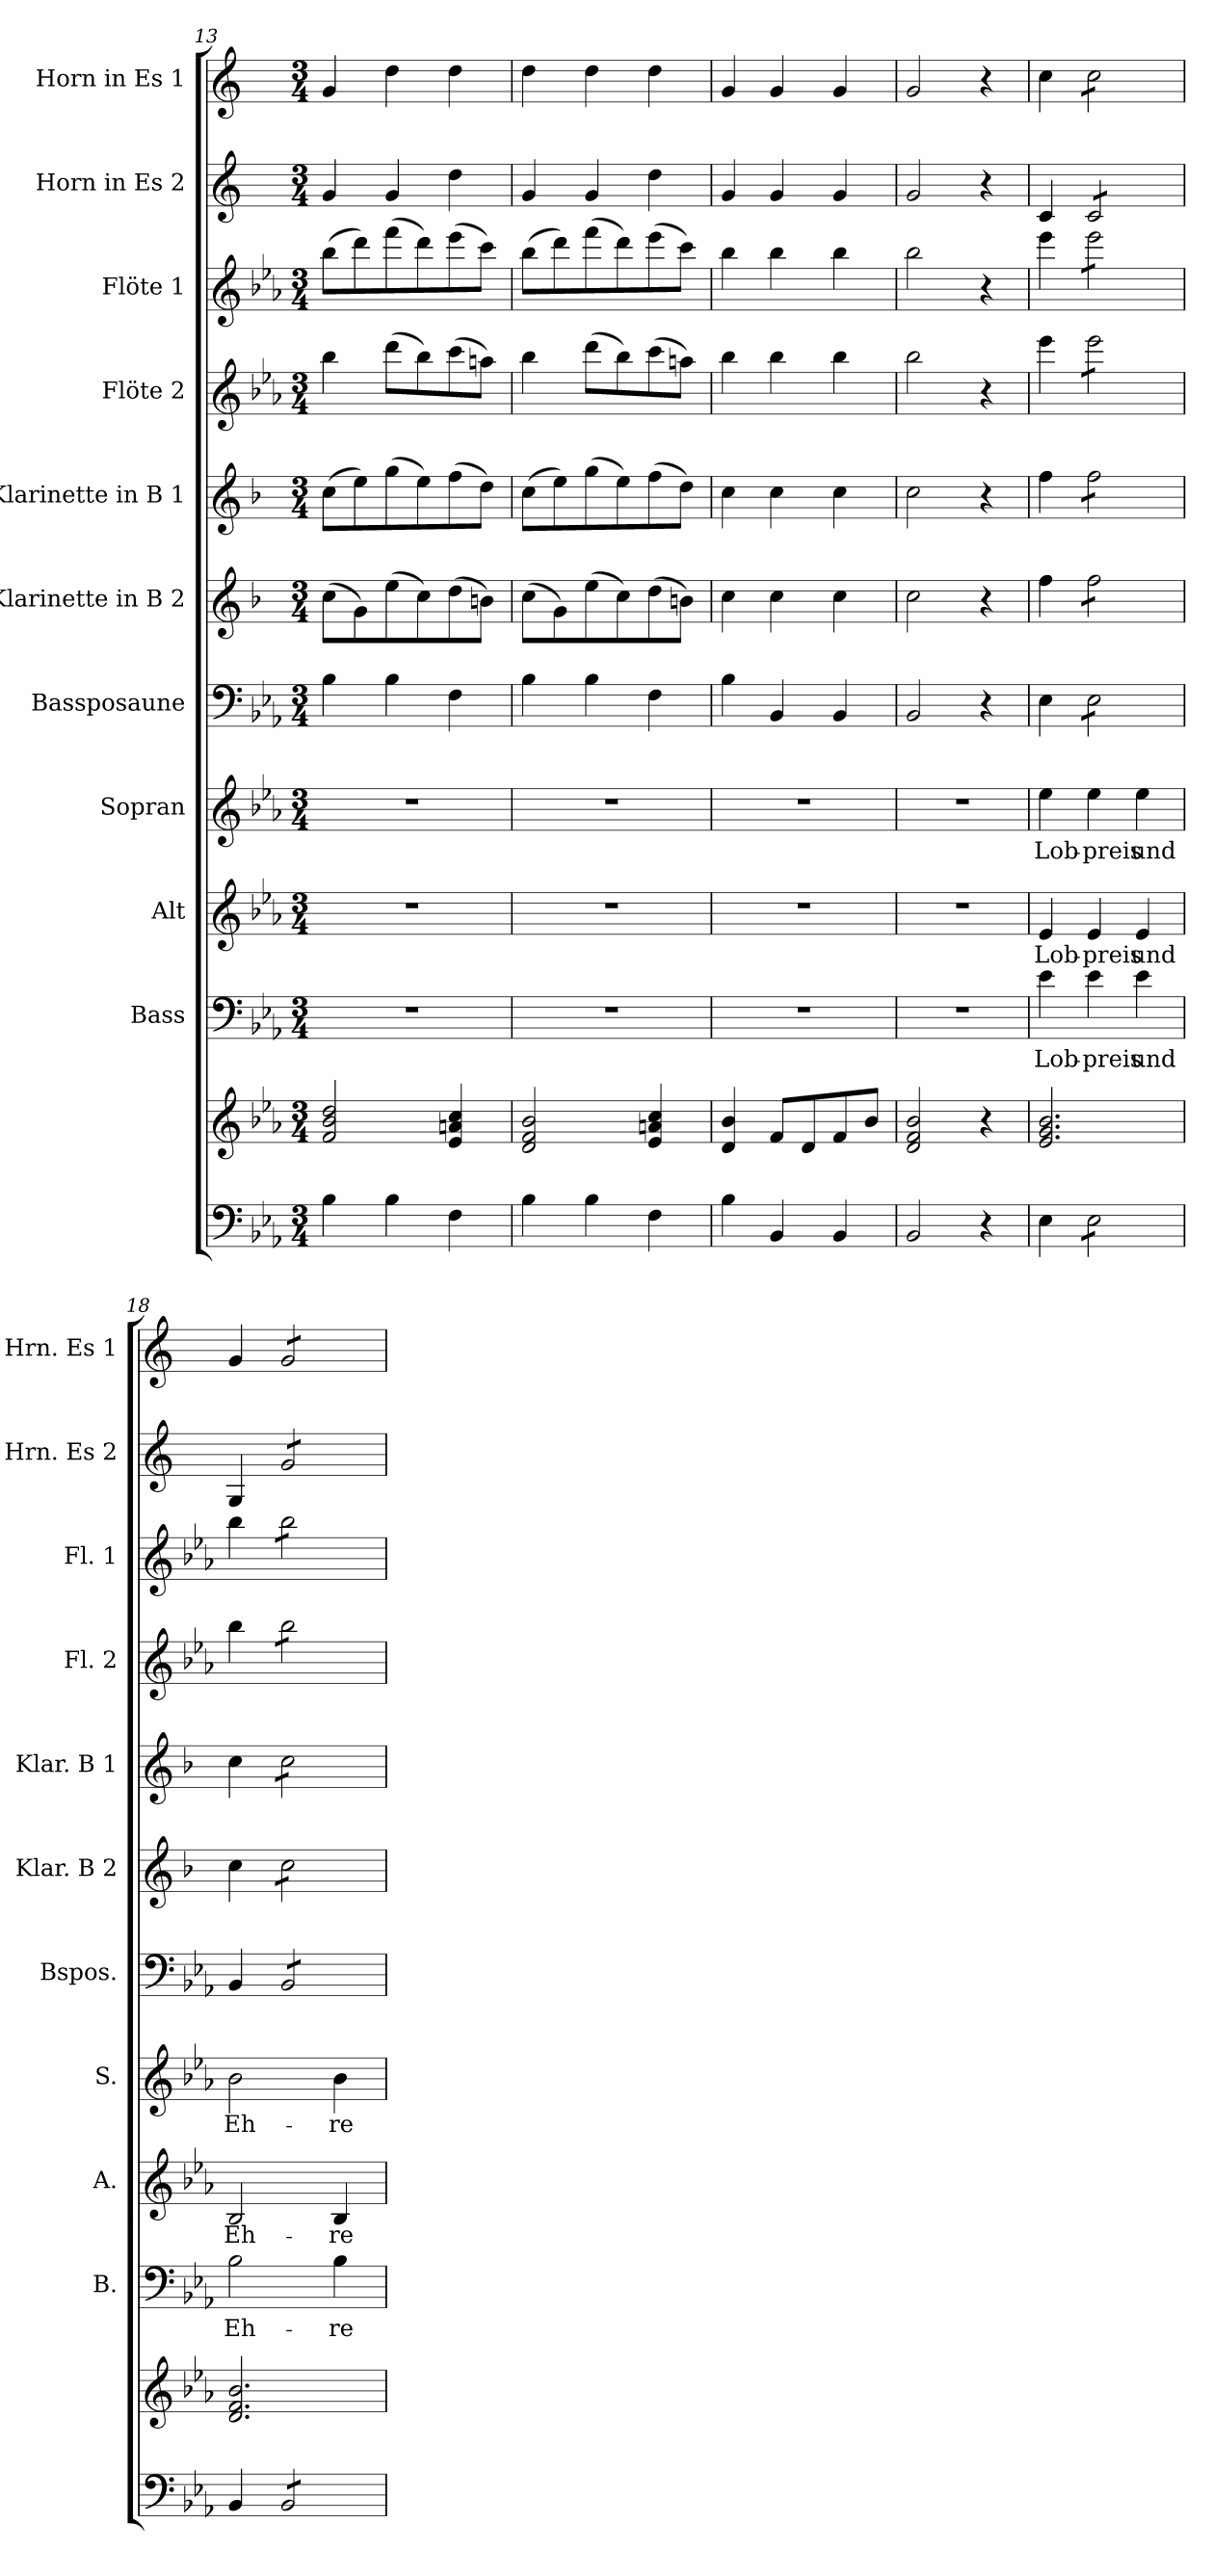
**kern	**kern	**kern	**text	**kern	**text	**kern	**text	**kern	**kern	**kern	**kern	**kern	**kern	**kern
*part11	*part11	*part10	*part10	*part9	*part9	*part8	*part8	*part7	*part6	*part5	*part4	*part3	*part2	*part1
*staff12	*staff11	*staff10	*staff10	*staff9	*staff9	*staff8	*staff8	*staff7	*staff6	*staff5	*staff4	*staff3	*staff2	*staff1
*	*	*I"Bass	*	*I"Alt	*	*I"Sopran	*	*I"Bassposaune	*I"Klarinette in B 2	*I"Klarinette in B 1	*I"Flöte 2	*I"Flöte 1	*I"Horn in Es 2	*I"Horn in Es 1
*	*	*I'B.	*	*I'A.	*	*I'S.	*	*I'Bspos.	*I'Klar. B 2	*I'Klar. B 1	*I'Fl. 2	*I'Fl. 1	*I'Hrn. Es 2	*I'Hrn. Es 1
!!LO:PB:g=z
*clefF4	*clefG2	*clefF4	*	*clefG2	*	*clefG2	*	*clefF4	*clefG2	*clefG2	*clefG2	*clefG2	*clefG2	*clefG2
*	*	*	*	*	*	*	*	*	*ITrd1c2	*ITrd1c2	*	*	*ITrd5c9	*ITrd5c9
*k[b-e-a-]	*k[b-e-a-]	*k[b-e-a-]	*	*k[b-e-a-]	*	*k[b-e-a-]	*	*k[b-e-a-]	*k[b-e-a-]	*k[b-e-a-]	*k[b-e-a-]	*k[b-e-a-]	*k[b-e-a-]	*k[b-e-a-]
*E-:	*E-:	*E-:	*	*E-:	*	*E-:	*	*E-:	*E-:	*E-:	*E-:	*E-:	*E-:	*E-:
*M3/4	*M3/4	*M3/4	*	*M3/4	*	*M3/4	*	*M3/4	*M3/4	*M3/4	*M3/4	*M3/4	*M3/4	*M3/4
=13	=13	=13	=13	=13	=13	=13	=13	=13	=13	=13	=13	=13	=13	=13
4B-\	2f/ 2b-/ 2dd/	2.r	.	2.r	.	2.r	.	4B-\	(>8b-\L	(>8b-\L	4bb-\	(>8bb-\L	4B-/	4B-/
.	.	.	.	.	.	.	.	.	8f\)	8dd\)	.	8ddd\)	.	.
4B-\	.	.	.	.	.	.	.	4B-\	(>8dd\	(>8ff\	(>8ddd\L	(>8fff\	4B-/	4f\
.	.	.	.	.	.	.	.	.	8b-\)	8dd\)	8bb-\)	8ddd\)	.	.
4F\	4e-/ 4an/ 4cc/	.	.	.	.	.	.	4F\	(>8cc\	(>8ee-\	(>8ccc\	(>8eee-\	4f\	4f\
.	.	.	.	.	.	.	.	.	8an\J)	8cc\J)	8aan\J)	8ccc\J)	.	.
!!LO:PB:g=z
=14	=14	=14	=14	=14	=14	=14	=14	=14	=14	=14	=14	=14	=14	=14
4B-\	2d/ 2f/ 2b-/	2.r	.	2.r	.	2.r	.	4B-\	(>8b-\L	(>8b-\L	4bb-\	(>8bb-\L	4B-/	4f\
.	.	.	.	.	.	.	.	.	8f\)	8dd\)	.	8ddd\)	.	.
4B-\	.	.	.	.	.	.	.	4B-\	(>8dd\	(>8ff\	(>8ddd\L	(>8fff\	4B-/	4f\
.	.	.	.	.	.	.	.	.	8b-\)	8dd\)	8bb-\)	8ddd\)	.	.
4F\	4e-/ 4an/ 4cc/	.	.	.	.	.	.	4F\	(>8cc\	(>8ee-\	(>8ccc\	(>8eee-\	4f\	4f\
.	.	.	.	.	.	.	.	.	8an\J)	8cc\J)	8aan\J)	8ccc\J)	.	.
!!LO:PB:g=z
=15	=15	=15	=15	=15	=15	=15	=15	=15	=15	=15	=15	=15	=15	=15
4B-\	4d/ 4b-/	2.r	.	2.r	.	2.r	.	4B-\	4b-\	4b-\	4bb-\	4bb-\	4B-/	4B-/
4BB-/	8f/L	.	.	.	.	.	.	4BB-/	4b-\	4b-\	4bb-\	4bb-\	4B-/	4B-/
.	8d/	.	.	.	.	.	.	.	.	.	.	.	.	.
4BB-/	8f/	.	.	.	.	.	.	4BB-/	4b-\	4b-\	4bb-\	4bb-\	4B-/	4B-/
.	8b-/J	.	.	.	.	.	.	.	.	.	.	.	.	.
!!LO:PB:g=z
=16	=16	=16	=16	=16	=16	=16	=16	=16	=16	=16	=16	=16	=16	=16
2BB-/	2d/ 2f/ 2b-/	2.r	.	2.r	.	2.r	.	2BB-/	2b-\	2b-\	2bb-\	2bb-\	2B-/	2B-/
4r	4r	.	.	.	.	.	.	4r	4r	4r	4r	4r	4r	4r
!!LO:PB:g=z
=17	=17	=17	=17	=17	=17	=17	=17	=17	=17	=17	=17	=17	=17	=17
!	!	!	!LO:LY:b	!	!LO:LY:b	!	!LO:LY:b	!	!	!	!	!	!	!
4E-\	2.e-/ 2.g/ 2.b-/	4e-\	Lob-	4e-/	Lob-	4ee-\	Lob-	4E-\	4ee-\	4ee-\	4eee-\	4eee-\	4E-/	4e-\
!	!	!	!LO:LY:b	!	!LO:LY:b	!	!LO:LY:b	!	!	!	!	!	!	!
*tremolo	*	*	*	*	*	*	*	*	*	*	*	*	*	*
*	*	*	*	*	*	*	*	*tremolo	*	*	*	*	*	*
*	*	*	*	*	*	*	*	*	*tremolo	*	*	*	*	*
*	*	*	*	*	*	*	*	*	*	*tremolo	*	*	*	*
*	*	*	*	*	*	*	*	*	*	*	*tremolo	*	*	*
*	*	*	*	*	*	*	*	*	*	*	*	*tremolo	*	*
*	*	*	*	*	*	*	*	*	*	*	*	*	*tremolo	*
*	*	*	*	*	*	*	*	*	*	*	*	*	*	*tremolo
8E-\L	.	4e-\	-preis	4e-/	-preis	4ee-\	-preis	8E-\L	8ee-\L	8ee-\L	8eee-\L	8eee-\L	8E-/L	8e-\L
8E-\	.	.	.	.	.	.	.	8E-\	8ee-\	8ee-\	8eee-\	8eee-\	8E-/	8e-\
!	!	!	!LO:LY:b	!	!LO:LY:b	!	!LO:LY:b	!	!	!	!	!	!	!
8E-\	.	4e-\	und	4e-/	und	4ee-\	und	8E-\	8ee-\	8ee-\	8eee-\	8eee-\	8E-/	8e-\
8E-\J	.	.	.	.	.	.	.	8E-\J	8ee-\J	8ee-\J	8eee-\J	8eee-\J	8E-/J	8e-\J
*	*	*	*	*	*	*	*	*	*	*	*	*	*	*Xtremolo
*	*	*	*	*	*	*	*	*	*	*	*	*	*Xtremolo	*
*	*	*	*	*	*	*	*	*	*	*	*	*Xtremolo	*	*
*	*	*	*	*	*	*	*	*	*	*	*Xtremolo	*	*	*
*	*	*	*	*	*	*	*	*	*	*Xtremolo	*	*	*	*
*	*	*	*	*	*	*	*	*	*Xtremolo	*	*	*	*	*
*	*	*	*	*	*	*	*	*Xtremolo	*	*	*	*	*	*
*Xtremolo	*	*	*	*	*	*	*	*	*	*	*	*	*	*
!!LO:PB:g=z
=18	=18	=18	=18	=18	=18	=18	=18	=18	=18	=18	=18	=18	=18	=18
!	!	!	!LO:LY:b	!	!LO:LY:b	!	!LO:LY:b	!	!	!	!	!	!	!
4BB-/	2.d/ 2.f/ 2.b-/	2B-\	Eh-	2B-/	Eh-	2b-\	Eh-	4BB-/	4b-\	4b-\	4bb-\	4bb-\	4BB-/	4B-/
*tremolo	*	*	*	*	*	*	*	*	*	*	*	*	*	*
*	*	*	*	*	*	*	*	*tremolo	*	*	*	*	*	*
*	*	*	*	*	*	*	*	*	*tremolo	*	*	*	*	*
*	*	*	*	*	*	*	*	*	*	*tremolo	*	*	*	*
*	*	*	*	*	*	*	*	*	*	*	*tremolo	*	*	*
*	*	*	*	*	*	*	*	*	*	*	*	*tremolo	*	*
*	*	*	*	*	*	*	*	*	*	*	*	*	*tremolo	*
*	*	*	*	*	*	*	*	*	*	*	*	*	*	*tremolo
8BB-/L	.	.	.	.	.	.	.	8BB-/L	8b-\L	8b-\L	8bb-\L	8bb-\L	8B-/L	8B-/L
8BB-/	.	.	.	.	.	.	.	8BB-/	8b-\	8b-\	8bb-\	8bb-\	8B-/	8B-/
!	!	!	!LO:LY:b	!	!LO:LY:b	!	!LO:LY:b	!	!	!	!	!	!	!
8BB-/	.	4B-\	-re	4B-/	-re	4b-\	-re	8BB-/	8b-\	8b-\	8bb-\	8bb-\	8B-/	8B-/
8BB-/J	.	.	.	.	.	.	.	8BB-/J	8b-\J	8b-\J	8bb-\J	8bb-\J	8B-/J	8B-/J
*	*	*	*	*	*	*	*	*	*	*	*	*	*	*Xtremolo
*	*	*	*	*	*	*	*	*	*	*	*	*	*Xtremolo	*
*	*	*	*	*	*	*	*	*	*	*	*	*Xtremolo	*	*
*	*	*	*	*	*	*	*	*	*	*	*Xtremolo	*	*	*
*	*	*	*	*	*	*	*	*	*	*Xtremolo	*	*	*	*
*	*	*	*	*	*	*	*	*	*Xtremolo	*	*	*	*	*
*	*	*	*	*	*	*	*	*Xtremolo	*	*	*	*	*	*
*Xtremolo	*	*	*	*	*	*	*	*	*	*	*	*	*	*
=	=	=	=	=	=	=	=	=	=	=	=	=	=	=
*-	*-	*-	*-	*-	*-	*-	*-	*-	*-	*-	*-	*-	*-	*-
